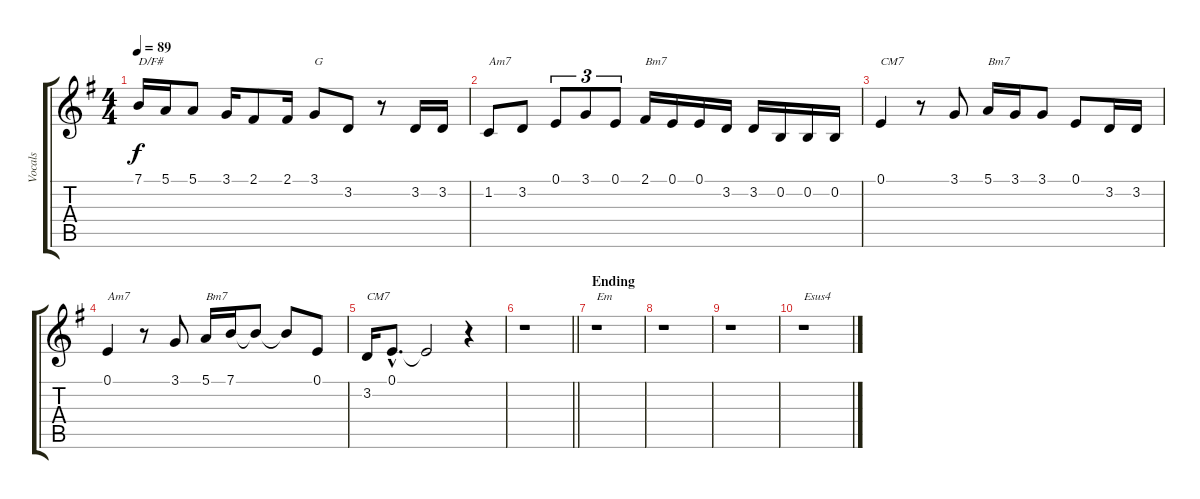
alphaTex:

\track ("Vocals" "Vocals") {instrument sopranosax}
\staff {score tabs}
\tuning (E4 B3 G3 D3 A2 E2) {hide}
\ts (4 4)
\tempo 89
\clef g2
\ks g
7.1.16{txt "D/F#" dy f} 5.1.16 5.1.8 3.1.16 2.1.8 2.1.16 3.1.8{txt "G"} 3.2.8 r.8 3.2.16 3.2.16 |
1.2.8{txt "Am7"} 3.2.8 0.1.8{tu (3 2)} 3.1.8{tu (3 2)} 0.1.8{tu (3 2)} 2.1.16{txt "Bm7"} 0.1.16 0.1.16 3.2.16 3.2.16 0.2.16 0.2.16 0.2.16 |
0.1.4{txt "CM7"} r.8 3.1.8 5.1.16{txt "Bm7"} 3.1.16 3.1.8 0.1.8 3.2.16 3.2.16 |
0.1.4{txt "Am7"} r.8 3.1.8 5.1.16{txt "Bm7"} 7.1.16 7.1{t}.8 7.1{t}.8 0.1.8 |
3.2.16{txt "CM7"} 0.1{hac}.8{d} 0.1{t}.2 r.4 |
\barLineRight lightlight
r.1 |
\section ("" "Ending")
r.1{txt "Em"} |
r.1 |
r.1 |
r.1{txt "Esus4"}
